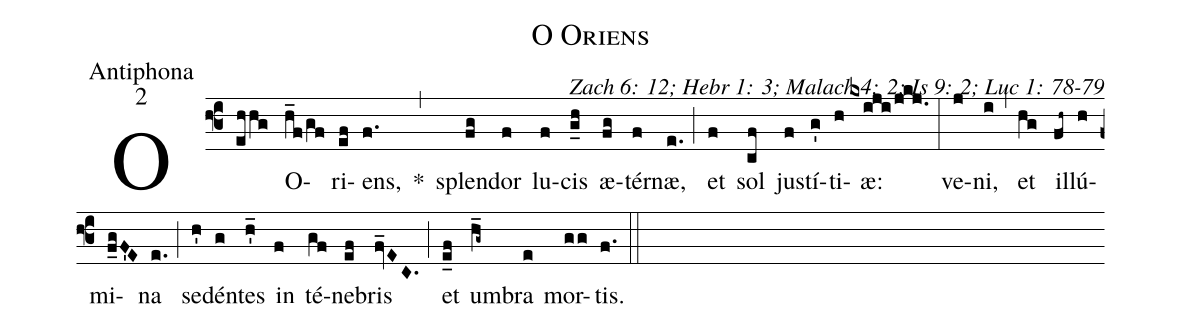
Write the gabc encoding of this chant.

name: O Oriens;
office-part: Antiphona;
mode: 2;
commentary: Zach 6: 12; Hebr 1: 3; Malach 4: 2; Is 9: 2; Luc 1: 78-79;
%%
(f3) O(ehhg) O(h_f/gf)ri(ef)ens,(f.) *(,) splen(fg)dor(f) lu(f)cis(g_h) æ(fg)tér(f)næ,(e.) (;) et(f) sol(cf) jus(f)tí(g')ti(h)æ:(kxiji/jkj.) (:)
ve(j)ni,(i) (,) et(hg) il(fh~)lú(h)mi(f_gF'E)na(e.) (;) se(h')dén(g)tes(h'_) in(f) té(gf)ne(ef)bris(fv_EC.) (;) et(e_f) um(h_g~)bra(e) mor(gg)tis.(f.) (::)
